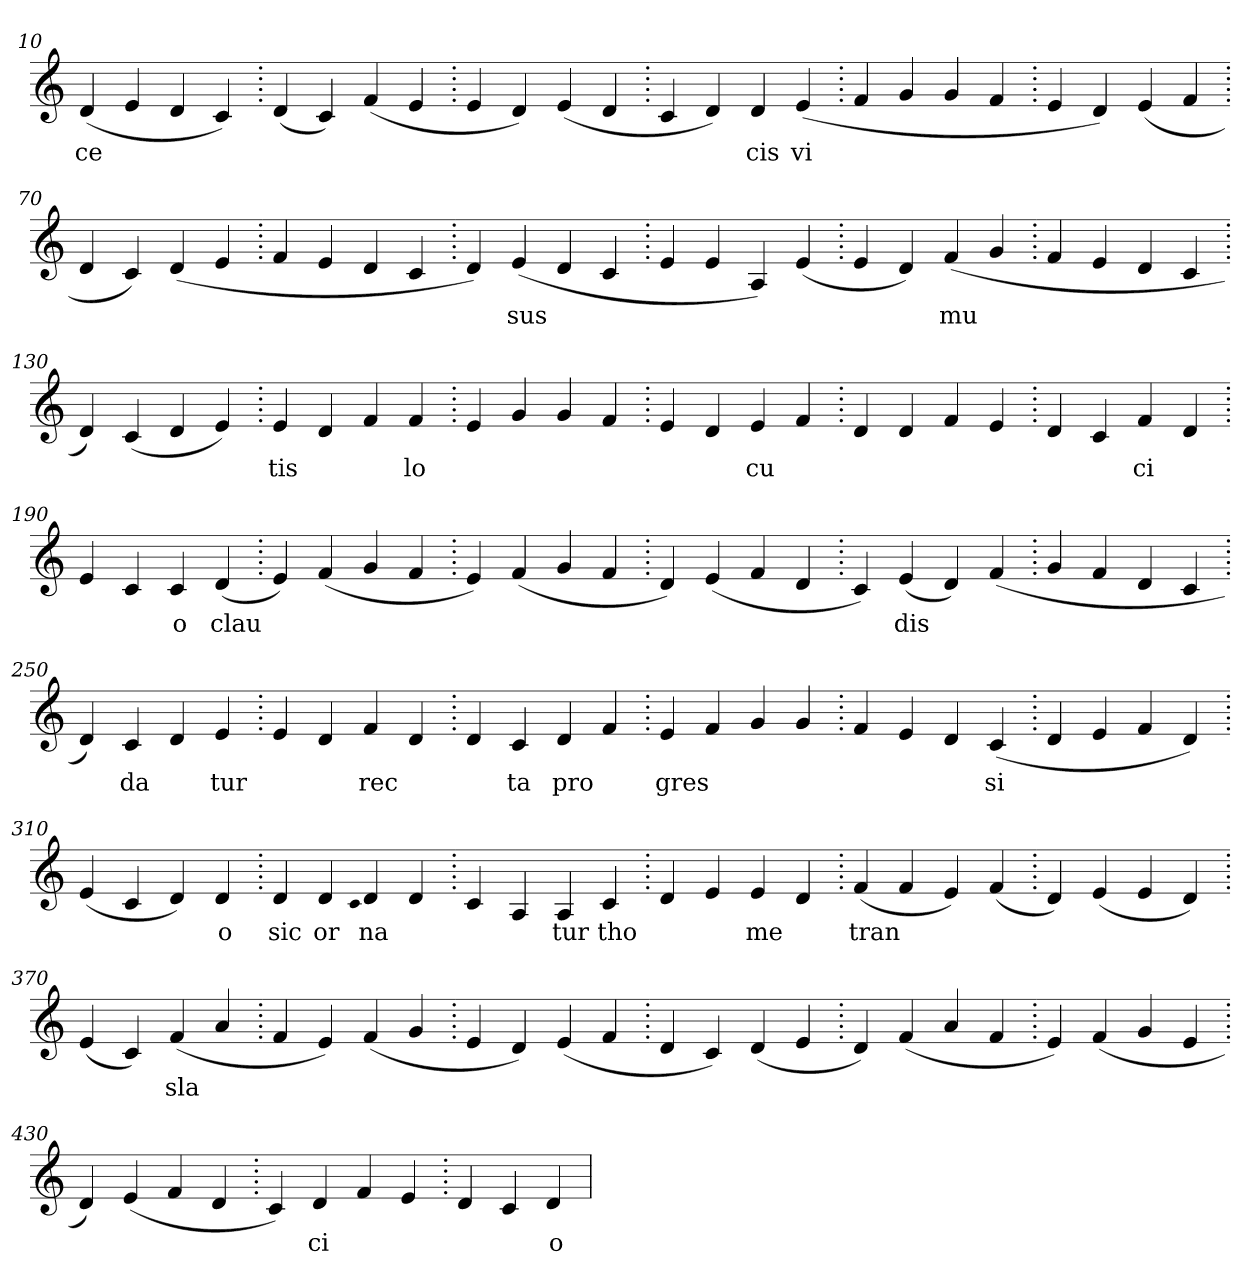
**kern	**text
*part1	*part1
*staff1	*staff1
*clefG2	*
=10.	=10.
(>4d	ce
4e	.
4d	.
4c)	.
=20.	=20.
(>4d	.
4c)	.
(>4f	.
4e	.
=30.	=30.
4e	.
4d)	.
(>4e	.
4d	.
=40.	=40.
4c	.
4d)	.
4d	cis
(>4e	vi
=50.	=50.
4f	.
4g	.
4g	.
4f	.
=60.	=60.
4e	.
4d)	.
(>4e	.
4f	.
=70.	=70.
4d	.
4c)	.
(>4d	.
4e	.
=80.	=80.
4f	.
4e	.
4d	.
4c	.
=90.	=90.
4d)	.
(>4e	sus
4d	.
4c	.
=100.	=100.
4e	.
4e	.
4A)	.
(>4e	.
=110.	=110.
4e	.
4d)	.
(>4f	mu
4g	.
=120.	=120.
4f	.
4e	.
4d	.
4c	.
=130.	=130.
4d)	.
(>4c	.
4d	.
4e)	.
=140.	=140.
4e	tis
4d	.
4f	.
4f	lo
=150.	=150.
4e	.
4g	.
4g	.
4f	.
=160.	=160.
4e	.
4d	.
4e	cu
4f	.
=170.	=170.
4d	.
4d	.
4f	.
4e	.
=180.	=180.
4d	.
4c	.
4f	ci
4d	.
=190.	=190.
4e	.
4c	.
4c	o
(>4d	clau
=200.	=200.
4e)	.
(>4f	.
4g	.
4f	.
=210.	=210.
4e)	.
(>4f	.
4g	.
4f	.
=220.	=220.
4d)	.
(>4e	.
4f	.
4d	.
=230.	=230.
4c)	.
(>4e	dis
4d)	.
(>4f	.
=240.	=240.
4g	.
4f	.
4d	.
4c	.
=250.	=250.
4d)	.
4c	da
4d	.
4e	tur
=260.	=260.
4e	.
4d	.
4f	rec
4d	.
=270.	=270.
4d	.
4c	ta
4d	pro
4f	.
=280.	=280.
4e	gres
4f	.
4g	.
4g	.
=290.	=290.
4f	.
4e	.
4d	.
(>4c	si
=300.	=300.
4d	.
4e	.
4f	.
4d)	.
=310.	=310.
(>4e	.
4c	.
4d)	.
4d	o
=320.	=320.
4d	sic
4d	or
qqc	.
4d	na
4d	.
=330.	=330.
4c	.
4A	.
4A	tur
4c	tho
=340.	=340.
4d	.
4e	.
4e	me
4d	.
=350.	=350.
(>4f	tran
4f	.
4e)	.
(>4f	.
=360.	=360.
4d)	.
(>4e	.
4e	.
4d)	.
=370.	=370.
(>4e	.
4c)	.
(>4f	sla
4a	.
=380.	=380.
4f	.
4e)	.
(>4f	.
4g	.
=390.	=390.
4e	.
4d)	.
(>4e	.
4f	.
=400.	=400.
4d	.
4c)	.
(>4d	.
4e	.
=410.	=410.
4d)	.
(>4f	.
4a	.
4f	.
=420.	=420.
4e)	.
(>4f	.
4g	.
4e	.
=430.	=430.
4d)	.
(>4e	.
4f	.
4d	.
=440.	=440.
4c)	.
4d	ci
4f	.
4e	.
=450.	=450.
4d	.
4c	.
4d	o
=	=
*-	*-
